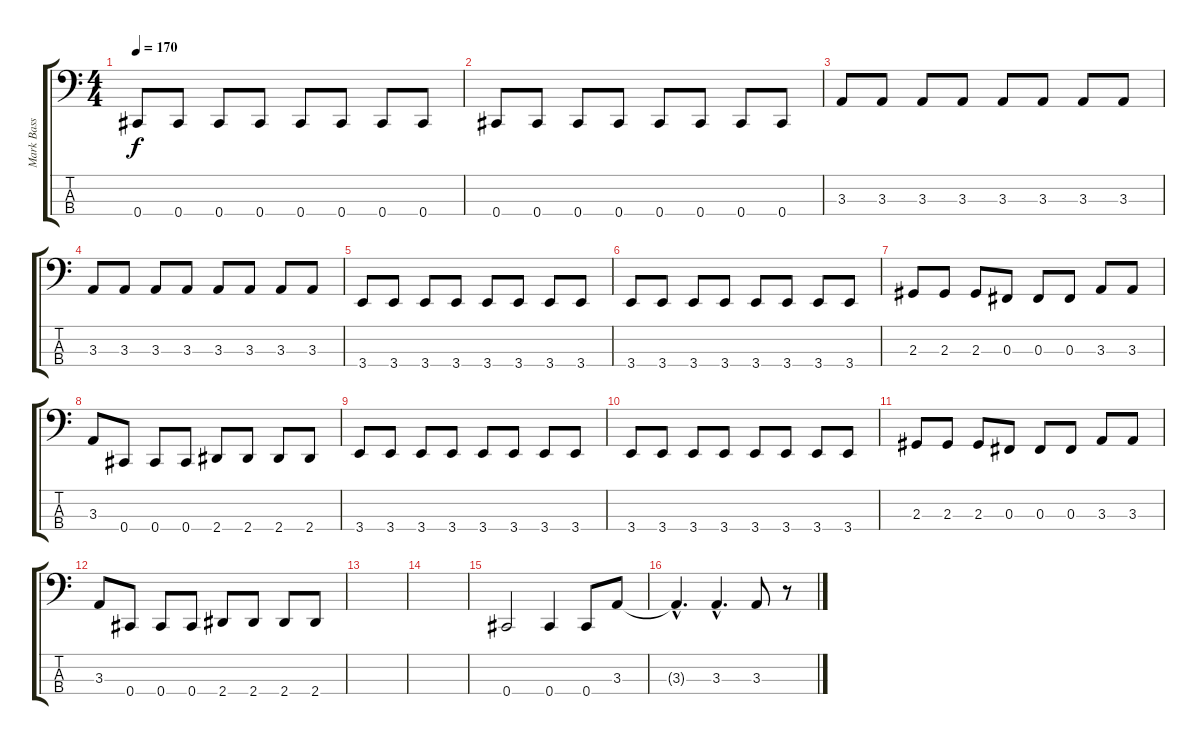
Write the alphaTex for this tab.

\track ("Mark Bass" "Mark Bass") {instrument electricbasspick}
\staff {score tabs}
\tuning (E2 B1 Gb1 Db1) {hide}
\ts (4 4)
\tempo 170
\clef f4
\ks c
0.4.8{dy f} 0.4.8 0.4.8 0.4.8 0.4.8 0.4.8 0.4.8 0.4.8 |
0.4.8 0.4.8 0.4.8 0.4.8 0.4.8 0.4.8 0.4.8 0.4.8 |
3.3.8 3.3.8 3.3.8 3.3.8 3.3.8 3.3.8 3.3.8 3.3.8 |
3.3.8 3.3.8 3.3.8 3.3.8 3.3.8 3.3.8 3.3.8 3.3.8 |
3.4.8 3.4.8 3.4.8 3.4.8 3.4.8 3.4.8 3.4.8 3.4.8 |
3.4.8 3.4.8 3.4.8 3.4.8 3.4.8 3.4.8 3.4.8 3.4.8 |
2.3.8 2.3.8 2.3.8 0.3.8 0.3.8 0.3.8 3.3.8 3.3.8 |
3.3.8 0.4.8 0.4.8 0.4.8 2.4.8 2.4.8 2.4.8 2.4.8 |
3.4.8 3.4.8 3.4.8 3.4.8 3.4.8 3.4.8 3.4.8 3.4.8 |
3.4.8 3.4.8 3.4.8 3.4.8 3.4.8 3.4.8 3.4.8 3.4.8 |
2.3.8 2.3.8 2.3.8 0.3.8 0.3.8 0.3.8 3.3.8 3.3.8 |
3.3.8 0.4.8 0.4.8 0.4.8 2.4.8 2.4.8 2.4.8 2.4.8 |
|
|
0.4.2 0.4.4 0.4.8 3.3.8 |
3.3{hac t}.4{d} 3.3{hac}.4{d} 3.3.8 r.8
